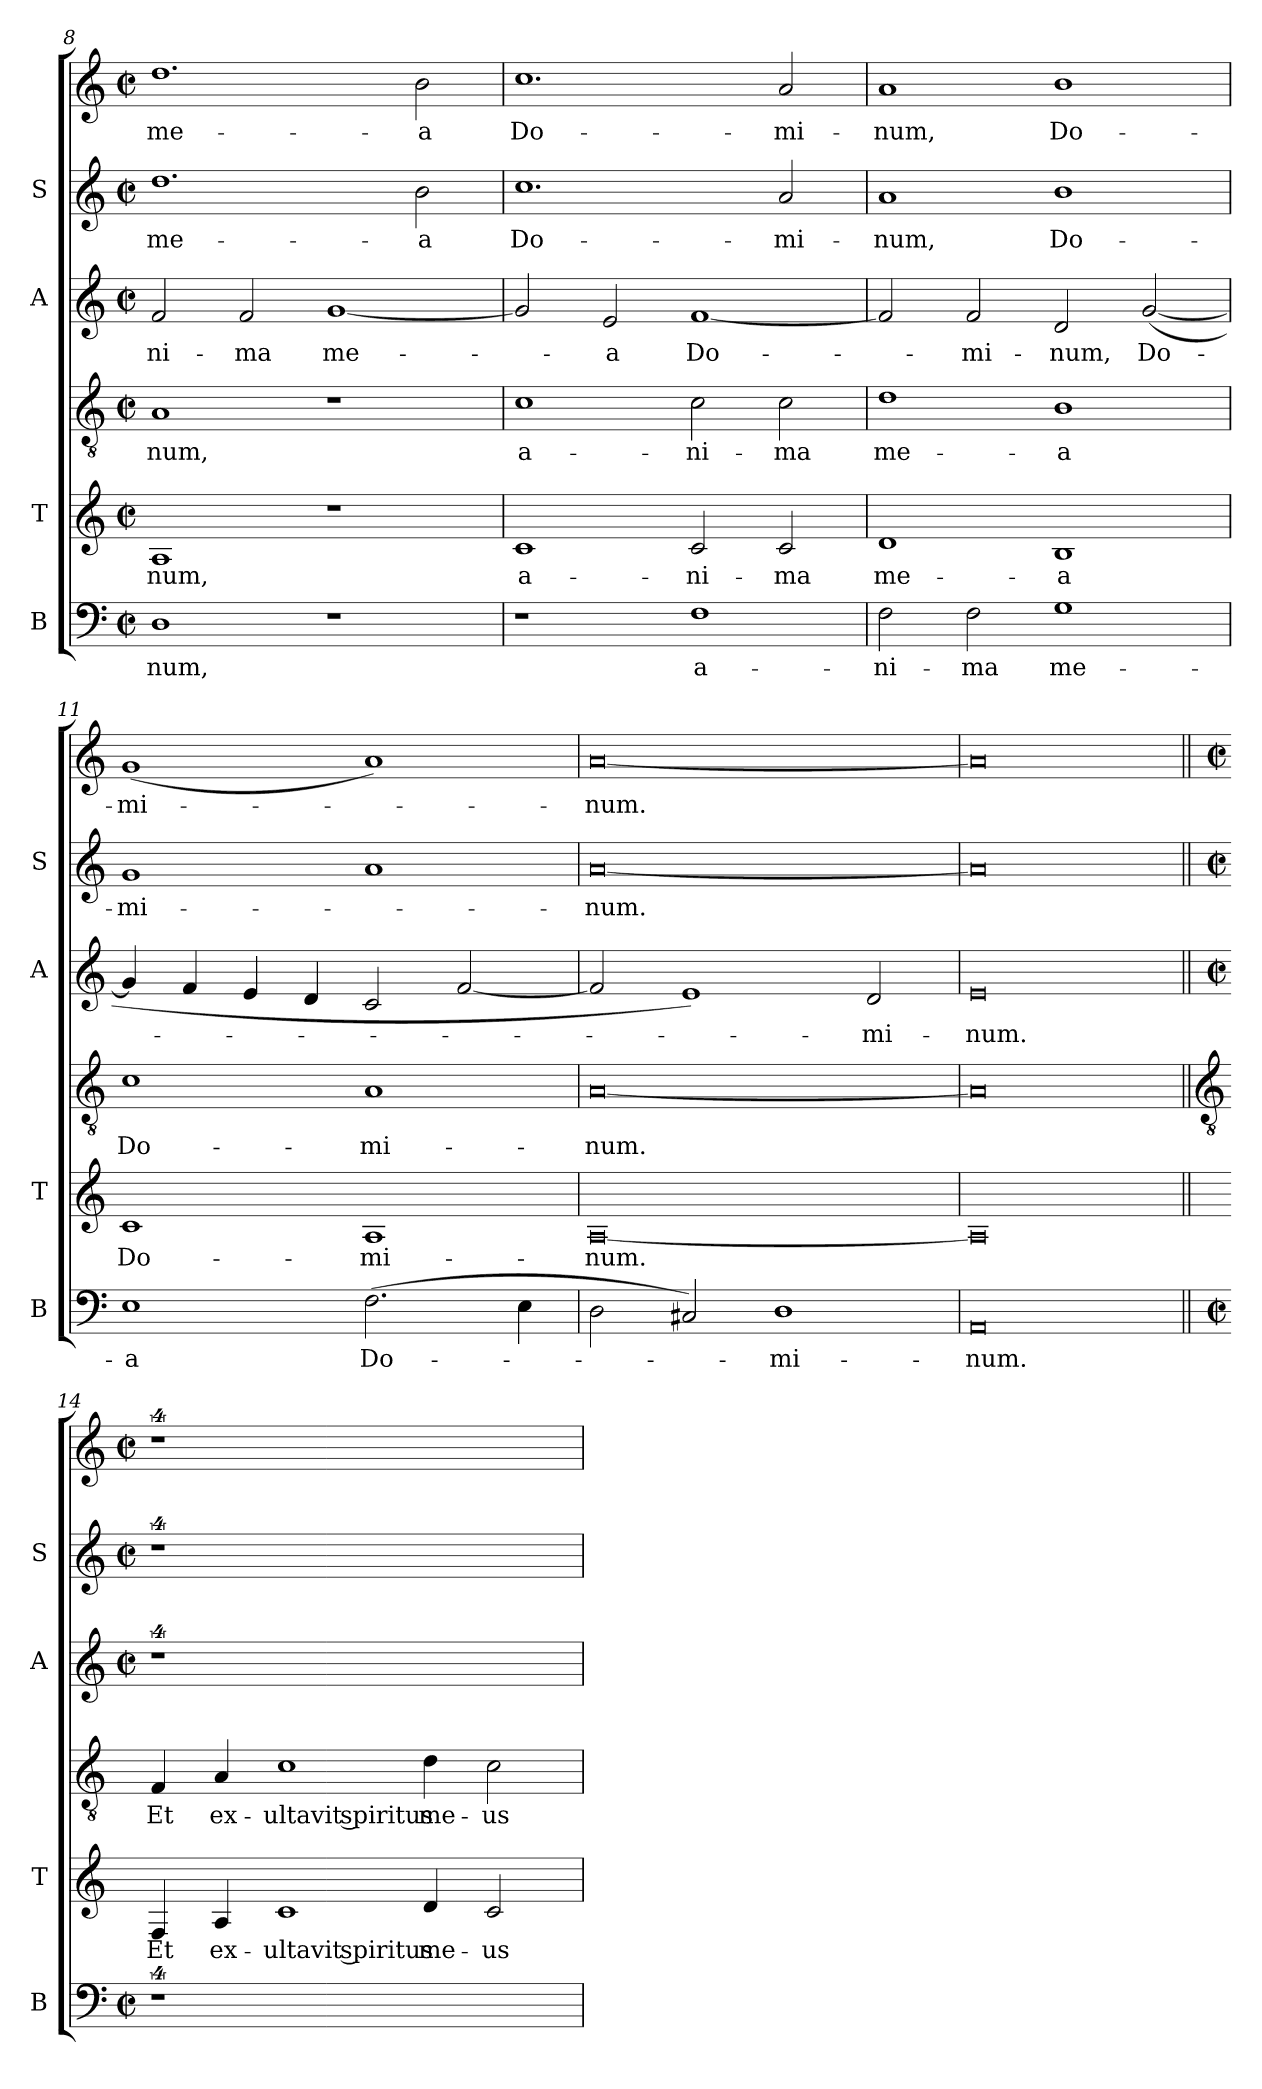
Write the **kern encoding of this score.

**kern	**text	**kern	**text	**kern	**text	**kern	**text	**kern	**text	**kern	**text
*part4	*part4	*part3	*part3	*part3	*part3	*part2	*part2	*part1	*part1	*part1	*part1
*staff6	*staff6	*staff5	*staff5	*staff4	*staff4	*staff3	*staff3	*staff2	*staff2	*staff1	*staff1
*I"B	*	*I"T	*	*	*	*I"A	*	*I"S	*	*	*
*I'B	*	*I'T	*	*	*	*I'A	*	*I'S	*	*	*
!!LO:LB:g=z
*clefF4	*	*	*	*clefGv2	*	*clefG2	*	*	*	*clefG2	*
*k[]	*	*k[]	*	*k[]	*	*k[]	*	*k[]	*	*k[]	*
*C:	*	*C:	*	*C:	*	*C:	*	*C:	*	*C:	*
*M4/2	*	*M4/2	*	*M4/2	*	*M4/2	*	*M4/2	*	*M4/2	*
*met(c|)	*	*met(c|)	*	*met(c|)	*	*met(c|)	*	*met(c|)	*	*met(c|)	*
=8	=8	=8	=8	=8	=8	=8	=8	=8	=8	=8	=8
!	!LO:LY:b	!	!LO:LY:b	!	!LO:LY:b	!	!LO:LY:b	!	!LO:LY:b	!	!LO:LY:b
1D	-num,	1A	-num,	1A	-num,	2f	-ni-	1.dd	me-	1.dd	me-
!	!	!	!	!	!	!	!LO:LY:b	!	!	!	!
.	.	.	.	.	.	2f	-ma	.	.	.	.
!	!	!	!	!	!	!	!LO:LY:b	!	!	!	!
1r	.	1r	.	1r	.	[1g	me-	.	.	.	.
!	!	!	!	!	!	!	!	!	!LO:LY:b	!	!LO:LY:b
.	.	.	.	.	.	.	.	2b	-a	2b	-a
=9	=9	=9	=9	=9	=9	=9	=9	=9	=9	=9	=9
!	!	!	!LO:LY:b	!	!LO:LY:b	!	!	!	!LO:LY:b	!	!LO:LY:b
1r	.	1c	a-	1c	a-	2g]	.	1.cc	Do-	1.cc	Do-
!	!	!	!	!	!	!	!LO:LY:b	!	!	!	!
.	.	.	.	.	.	2e	a	.	.	.	.
!	!LO:LY:b	!	!LO:LY:b	!	!LO:LY:b	!	!LO:LY:b	!	!	!	!
1F	a-	2c	-ni-	2c	-ni-	[1f	Do-	.	.	.	.
!	!	!	!LO:LY:b	!	!LO:LY:b	!	!	!	!LO:LY:b	!	!LO:LY:b
.	.	2c	-ma	2c	-ma	.	.	2a	-mi-	2a	-mi-
=10	=10	=10	=10	=10	=10	=10	=10	=10	=10	=10	=10
!	!LO:LY:b	!	!LO:LY:b	!	!LO:LY:b	!	!	!	!LO:LY:b	!	!LO:LY:b
2F	-ni-	1d	me-	1d	me-	2f]	.	1a	-num,	1a	-num,
!	!LO:LY:b	!	!	!	!	!	!LO:LY:b	!	!	!	!
2F	-ma	.	.	.	.	2f	mi-	.	.	.	.
!	!LO:LY:b	!	!LO:LY:b	!	!LO:LY:b	!	!LO:LY:b	!	!LO:LY:b	!	!LO:LY:b
1G	me-	1B	-a	1B	-a	2d	-num,	1b	Do-	1b	Do-
!	!	!	!	!	!	!	!LO:LY:b	!	!	!	!
.	.	.	.	.	.	(<[2g	Do-	.	.	.	.
=11	=11	=11	=11	=11	=11	=11	=11	=11	=11	=11	=11
!	!LO:LY:b	!	!LO:LY:b	!	!LO:LY:b	!	!	!	!LO:LY:b	!	!LO:LY:b
1E	-a	1c	Do-	1c	Do-	4g]	.	1g	-mi-	(<1g	-mi-
.	.	.	.	.	.	4f	.	.	.	.	.
.	.	.	.	.	.	4e	.	.	.	.	.
.	.	.	.	.	.	4d	.	.	.	.	.
!	!LO:LY:b	!	!LO:LY:b	!	!LO:LY:b	!	!	!	!	!	!
(>2.F	Do-	1A	-mi-	1A	-mi-	2c	.	1a	.	1a)	.
.	.	.	.	.	.	[2f	.	.	.	.	.
4E	.	.	.	.	.	.	.	.	.	.	.
=12	=12	=12	=12	=12	=12	=12	=12	=12	=12	=12	=12
!	!	!	!LO:LY:b	!	!LO:LY:b	!	!	!	!LO:LY:b	!	!LO:LY:b
2D	.	[0A	-num.	[0A	-num.	2f]	.	[0a	num.	[0a	num.
2C#X)	.	.	.	.	.	1e)	.	.	.	.	.
!	!LO:LY:b	!	!	!	!	!	!	!	!	!	!
1D	mi-	.	.	.	.	.	.	.	.	.	.
!	!	!	!	!	!	!	!LO:LY:b	!	!	!	!
.	.	.	.	.	.	2d	mi-	.	.	.	.
=13	=13	=13	=13	=13	=13	=13	=13	=13	=13	=13	=13
!	!LO:LY:b	!	!	!	!	!	!LO:LY:b	!	!	!	!
0AA	-num.	0A]	.	0A]	.	0e	-num.	0a]	.	0a]	.
!!LO:LB:g=z
=14||	=14||	=14||	=14||	=14||	=14||	=14||	=14||	=14||	=14||	=14||	=14||
*	*	*	*	*clefGv2	*	*	*	*	*	*	*
*M4/2	*	*	*	*	*	*M4/2	*	*M4/2	*	*M4/2	*
*met(c|)	*	*	*	*	*	*met(c|)	*	*met(c|)	*	*met(c|)	*
!	!	!	!LO:LY:b	!	!LO:LY:b	!	!	!	!	!	!
4%9r	.	4F	Et	4F	Et	4%9r	.	4%9r	.	4%9r	.
!	!	!	!LO:LY:b	!	!LO:LY:b	!	!	!	!	!	!
.	.	4A	ex-	4A	ex-	.	.	.	.	.	.
!	!	!	!LO:LY:b	!	!LO:LY:b	!	!	!	!	!	!
.	.	1c	-ultavit spiritus	1c	-ultavit spiritus	.	.	.	.	.	.
!	!	!	!LO:LY:b	!	!LO:LY:b	!	!	!	!	!	!
.	.	4d	me-	4d	me-	.	.	.	.	.	.
!	!	!	!LO:LY:b	!	!LO:LY:b	!	!	!	!	!	!
.	.	2c	-us	2c	-us	.	.	.	.	.	.
=	=	=	=	=	=	=	=	=	=	=	=
*-	*-	*-	*-	*-	*-	*-	*-	*-	*-	*-	*-
